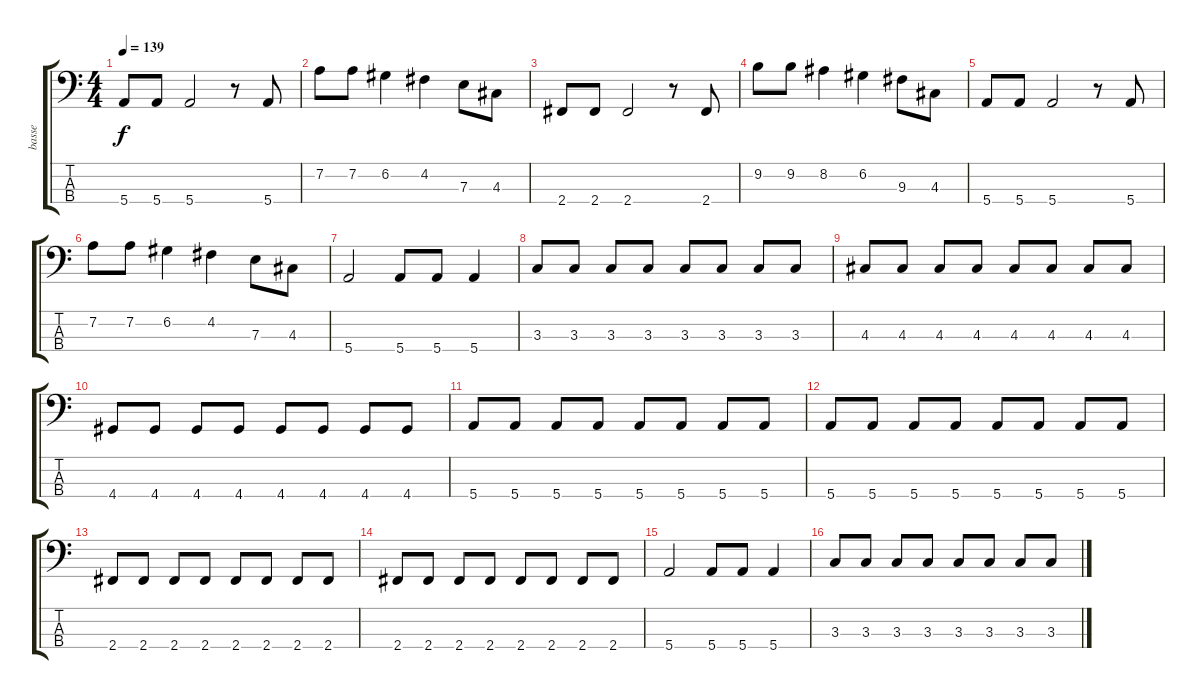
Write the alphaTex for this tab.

\track ("basse" "basse") {instrument electricbassfinger}
\staff {score tabs}
\tuning (G2 D2 A1 E1) {hide}
\ts (4 4)
\tempo 139
\clef f4
\ks c
5.4.8{dy f} 5.4.8 5.4.2 r.8 5.4.8 |
7.2.8 7.2.8 6.2.4 4.2.4 7.3.8 4.3.8 |
2.4.8 2.4.8 2.4.2 r.8 2.4.8 |
9.2.8 9.2.8 8.2.4 6.2.4 9.3.8 4.3.8 |
5.4.8 5.4.8 5.4.2 r.8 5.4.8 |
7.2.8 7.2.8 6.2.4 4.2.4 7.3.8 4.3.8 |
5.4.2 5.4.8 5.4.8 5.4.4 |
3.3.8 3.3.8 3.3.8 3.3.8 3.3.8 3.3.8 3.3.8 3.3.8 |
4.3.8 4.3.8 4.3.8 4.3.8 4.3.8 4.3.8 4.3.8 4.3.8 |
4.4.8 4.4.8 4.4.8 4.4.8 4.4.8 4.4.8 4.4.8 4.4.8 |
5.4.8 5.4.8 5.4.8 5.4.8 5.4.8 5.4.8 5.4.8 5.4.8 |
5.4.8 5.4.8 5.4.8 5.4.8 5.4.8 5.4.8 5.4.8 5.4.8 |
2.4.8 2.4.8 2.4.8 2.4.8 2.4.8 2.4.8 2.4.8 2.4.8 |
2.4.8 2.4.8 2.4.8 2.4.8 2.4.8 2.4.8 2.4.8 2.4.8 |
5.4.2 5.4.8 5.4.8 5.4.4 |
3.3.8 3.3.8 3.3.8 3.3.8 3.3.8 3.3.8 3.3.8 3.3.8
